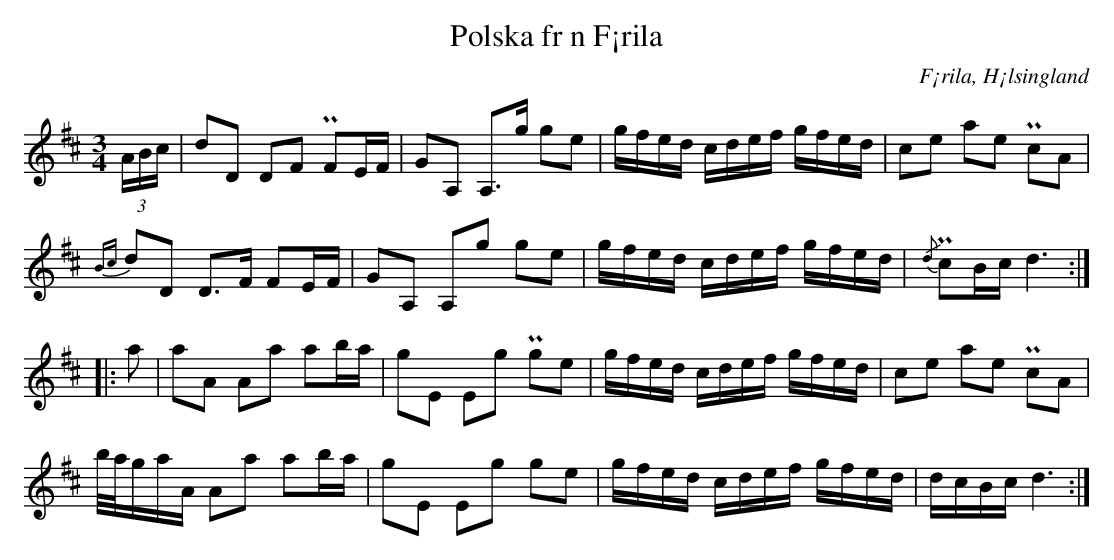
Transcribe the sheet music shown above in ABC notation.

X:1
T:Polska fr n F¡rila
O:F¡rila, H¡lsingland
M:3/4
L:1/16
U:t=turn
K:D
(3ABc | d2D2 D2F2 PF2EF | G2A,2 A,2>g2 g2e2 | gfed cdef gfed | c2e2 a2e2 Pc2A2 |
{Bc}d2D2 D2>F2 F2EF | G2A,2 A,2g2 g2e2 | gfed cdef gfed | {/d}Pc2Bc d6 ::
a2 | a2A2 A2a2 a2ba | g2E2 E2g2 Pg2e2 | gfed cdef gfed | c2e2 a2e2 Pc2A2 |
b8/16a8/16g16/16a16/16A16/16 A2a2 a2ba | g2E2 E2g2 g2e2 | gfed cdef gfed | dcBc d6 :|
